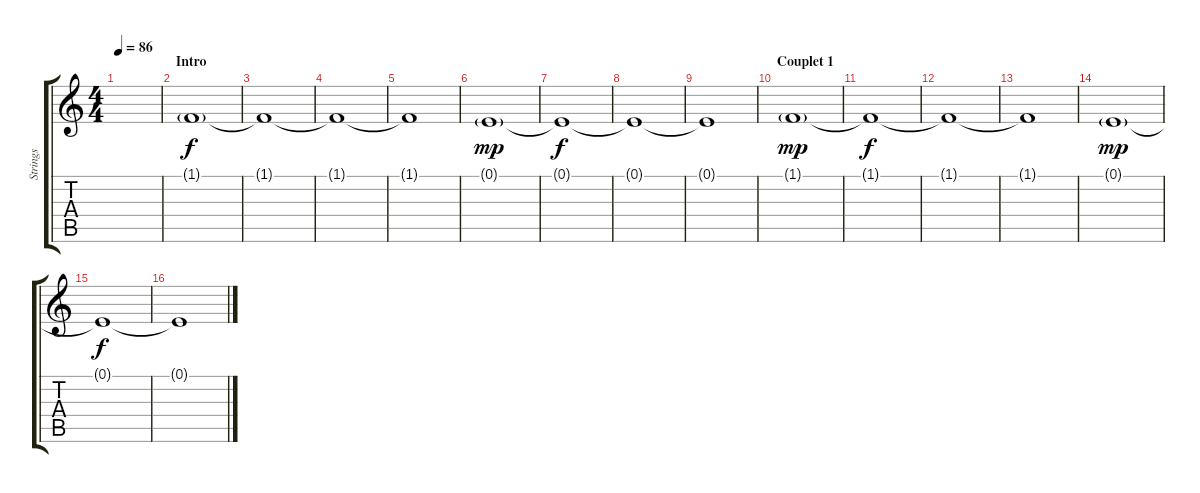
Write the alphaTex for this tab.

\track ("Strings" "Strings") {instrument choiraahs}
\staff {score tabs}
\tuning (E4 B3 G3 D3 A2 E2) {hide}
\ts (4 4)
\tempo 86
\clef g2
\ks c
|
\section ("" "Intro")
1.1{g}.1 |
1.1{t}.1{dy f} |
1.1{t}.1 |
1.1{t}.1 |
0.1{g}.1{dy mp} |
0.1{t}.1{dy f} |
0.1{t}.1 |
0.1{t}.1 |
\section ("" "Couplet 1")
1.1{g}.1{dy mp} |
1.1{t}.1{dy f} |
1.1{t}.1 |
1.1{t}.1 |
0.1{g}.1{dy mp} |
0.1{t}.1{dy f} |
0.1{t}.1
